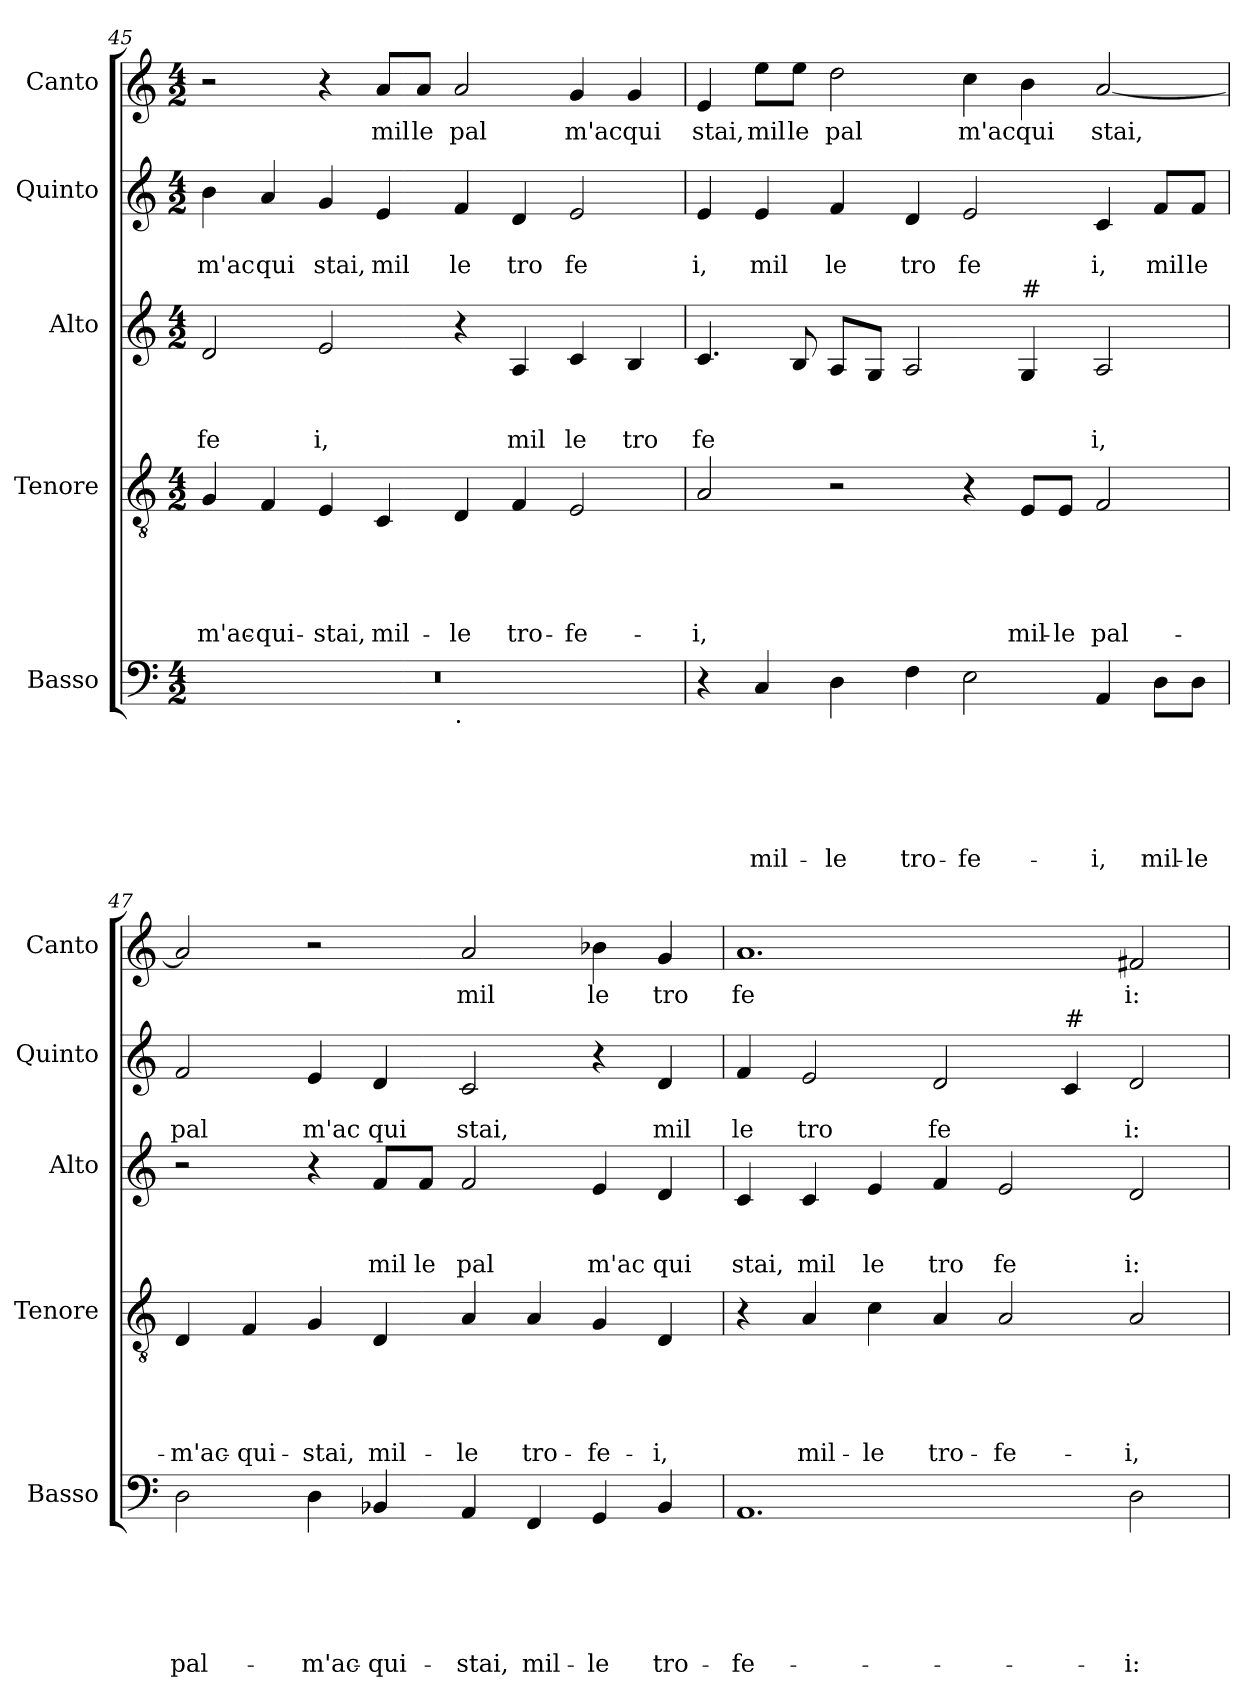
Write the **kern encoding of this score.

**kern	**text	**text	**text	**text	**text	**text	**kern	**text	**text	**text	**text	**text	**kern	**text	**text	**text	**kern	**text	**text	**kern	**text
*part5	*part5	*part5	*part5	*part5	*part5	*part5	*part4	*part4	*part4	*part4	*part4	*part4	*part3	*part3	*part3	*part3	*part2	*part2	*part2	*part1	*part1
*staff5	*staff5	*staff5	*staff5	*staff5	*staff5	*staff5	*staff4	*staff4	*staff4	*staff4	*staff4	*staff4	*staff3	*staff3	*staff3	*staff3	*staff2	*staff2	*staff2	*staff1	*staff1
*I"Basso	*	*	*	*	*	*	*I"Tenore	*	*	*	*	*	*I"Alto	*	*	*	*I"Quinto	*	*	*I"Canto	*
*I'Basso	*	*	*	*	*	*	*I'Tenore	*	*	*	*	*	*I'Alto	*	*	*	*I'Quinto	*	*	*I'Canto	*
*clefF4	*	*	*	*	*	*	*clefGv2	*	*	*	*	*	*clefG2	*	*	*	*clefG2	*	*	*clefG2	*
*k[]	*	*	*	*	*	*	*k[]	*	*	*	*	*	*k[]	*	*	*	*k[]	*	*	*k[]	*
*C:	*	*	*	*	*	*	*C:	*	*	*	*	*	*C:	*	*	*	*C:	*	*	*C:	*
*M4/2	*	*	*	*	*	*	*M4/2	*	*	*	*	*	*M4/2	*	*	*	*M4/2	*	*	*M4/2	*
=45	=45	=45	=45	=45	=45	=45	=45	=45	=45	=45	=45	=45	=45	=45	=45	=45	=45	=45	=45	=45	=45
!	!	!	!	!	!	!	!	!	!	!	!	!LO:LY:b	!	!	!	!LO:LY:b	!	!	!LO:LY:b	!	!
*^	*	*	*	*	*	*	*	*	*	*	*	*	*	*	*	*	*	*	*	*	*
0r	1ryy	.	.	.	.	.	.	4G/	.	.	.	.	-m'ac-	2d/	.	.	fe	4b\	.	m'ac	2r	.
!	!	!	!	!	!	!	!	!	!	!	!	!	!LO:LY:b	!	!	!	!	!	!	!LO:LY:b	!	!
.	.	.	.	.	.	.	.	4F/	.	.	.	.	-qui-	.	.	.	.	4a/	.	qui	.	.
!	!	!	!	!	!	!	!	!	!	!	!	!	!LO:LY:b	!	!	!	!LO:LY:b	!	!	!LO:LY:b	!	!
.	.	.	.	.	.	.	.	4E/	.	.	.	.	-stai,	2e/	.	.	i,	4g/	.	stai,	4r	.
!	!	!	!	!	!	!	!	!	!	!	!	!	!LO:LY:b	!	!	!	!	!	!	!LO:LY:b	!	!LO:LY:b
.	.	.	.	.	.	.	.	4C/	.	.	.	.	mil-	.	.	.	.	4e/	.	mil	8a/L	mil
!	!	!	!	!	!	!	!	!	!	!	!	!	!	!	!	!	!	!	!	!	!	!LO:LY:b
.	.	.	.	.	.	.	.	.	.	.	.	.	.	.	.	.	.	.	.	.	8a/J	le
!	!LO:TX:b:t=.	!	!	!	!	!	!	!	!	!	!	!	!	!	!	!	!	!	!	!	!	!
!	!	!	!	!	!	!	!	!	!	!	!	!	!LO:LY:b	!	!	!	!	!	!	!LO:LY:b	!	!LO:LY:b
.	1ryy	.	.	.	.	.	.	4D/	.	.	.	.	-le	4r	.	.	.	4f/	.	le	2a/	pal
!	!	!	!	!	!	!	!	!	!	!	!	!	!LO:LY:b	!	!	!	!LO:LY:b	!	!	!LO:LY:b	!	!
.	.	.	.	.	.	.	.	4F/	.	.	.	.	tro-	4A/	.	.	mil	4d/	.	tro	.	.
!	!	!	!	!	!	!	!	!	!	!	!	!	!LO:LY:b	!	!	!	!LO:LY:b	!	!	!LO:LY:b	!	!LO:LY:b
.	.	.	.	.	.	.	.	2E/	.	.	.	.	-fe-	4c/	.	.	le	2e/	.	fe	4g/	m'ac
!	!	!	!	!	!	!	!	!	!	!	!	!	!	!	!	!	!LO:LY:b	!	!	!	!	!LO:LY:b
.	.	.	.	.	.	.	.	.	.	.	.	.	.	4B/	.	.	tro	.	.	.	4g/	qui
!!LO:LB:g=z
=46	=46	=46	=46	=46	=46	=46	=46	=46	=46	=46	=46	=46	=46	=46	=46	=46	=46	=46	=46	=46	=46	=46
!	!	!	!	!	!	!	!	!	!	!	!	!	!LO:LY:b	!	!	!	!LO:LY:b	!	!	!LO:LY:b	!	!LO:LY:b
*v	*v	*	*	*	*	*	*	*	*	*	*	*	*	*	*	*	*	*	*	*	*	*
4r	.	.	.	.	.	.	2A/	.	.	.	.	-i,	4.c/	.	.	fe	4e/	.	i,	4e/	stai,
!	!	!	!	!	!	!LO:LY:b	!	!	!	!	!	!	!	!	!	!	!	!	!LO:LY:b	!	!LO:LY:b
4C/	.	.	.	.	.	mil-	.	.	.	.	.	.	.	.	.	.	4e/	.	mil	8ee\L	mil
!	!	!	!	!	!	!	!	!	!	!	!	!	!	!	!	!	!	!	!	!	!LO:LY:b
.	.	.	.	.	.	.	.	.	.	.	.	.	8B/	.	.	.	.	.	.	8ee\J	le
!	!	!	!	!	!	!LO:LY:b	!	!	!	!	!	!	!	!	!	!	!	!	!LO:LY:b	!	!LO:LY:b
4D\	.	.	.	.	.	-le	2r	.	.	.	.	.	8A/L	.	.	.	4f/	.	le	2dd\	pal
.	.	.	.	.	.	.	.	.	.	.	.	.	8G/J	.	.	.	.	.	.	.	.
!	!	!	!	!	!	!LO:LY:b	!	!	!	!	!	!	!	!	!	!	!	!	!LO:LY:b	!	!
4F\	.	.	.	.	.	tro-	.	.	.	.	.	.	2A/	.	.	.	4d/	.	tro	.	.
!	!	!	!	!	!	!LO:LY:b	!	!	!	!	!	!	!	!	!	!	!	!	!LO:LY:b	!	!LO:LY:b
2E\	.	.	.	.	.	-fe-	4r	.	.	.	.	.	.	.	.	.	2e/	.	fe	4cc\	m'ac
!	!	!	!	!	!	!	!	!	!	!	!	!	!LO:TX:a:t=#	!	!	!	!	!	!	!	!
!	!	!	!	!	!	!	!	!	!	!	!	!LO:LY:b	!	!	!	!	!	!	!	!	!LO:LY:b
.	.	.	.	.	.	.	8E/L	.	.	.	.	mil-	4G/	.	.	.	.	.	.	4b\	qui
!	!	!	!	!	!	!	!	!	!	!	!	!LO:LY:b	!	!	!	!	!	!	!	!	!
.	.	.	.	.	.	.	8E/J	.	.	.	.	-le	.	.	.	.	.	.	.	.	.
!	!	!	!	!	!	!LO:LY:b	!	!	!	!	!	!LO:LY:b	!	!	!	!LO:LY:b	!	!	!LO:LY:b	!	!LO:LY:b
4AA/	.	.	.	.	.	-i,	2F/	.	.	.	.	pal-	2A/	.	.	i,	4c/	.	i,	[<2a/	stai,
!	!	!	!	!	!	!LO:LY:b	!	!	!	!	!	!	!	!	!	!	!	!	!LO:LY:b	!	!
8D\L	.	.	.	.	.	mil-	.	.	.	.	.	.	.	.	.	.	8f/L	.	mil	.	.
!	!	!	!	!	!	!LO:LY:b	!	!	!	!	!	!	!	!	!	!	!	!	!LO:LY:b	!	!
8D\J	.	.	.	.	.	-le	.	.	.	.	.	.	.	.	.	.	8f/J	.	le	.	.
=47	=47	=47	=47	=47	=47	=47	=47	=47	=47	=47	=47	=47	=47	=47	=47	=47	=47	=47	=47	=47	=47
!	!	!	!	!	!	!LO:LY:b	!	!	!	!	!	!LO:LY:b	!	!	!	!	!	!	!LO:LY:b	!	!
2D\	.	.	.	.	.	pal-	4D/	.	.	.	.	-m'ac-	2r	.	.	.	2f/	.	pal	2a/]	.
!	!	!	!	!	!	!	!	!	!	!	!	!LO:LY:b	!	!	!	!	!	!	!	!	!
.	.	.	.	.	.	.	4F/	.	.	.	.	-qui-	.	.	.	.	.	.	.	.	.
!	!	!	!	!	!	!LO:LY:b	!	!	!	!	!	!LO:LY:b	!	!	!	!	!	!	!LO:LY:b	!	!
4D\	.	.	.	.	.	-m'ac-	4G/	.	.	.	.	-stai,	4r	.	.	.	4e/	.	m'ac	2r	.
!	!	!	!	!	!	!LO:LY:b	!	!	!	!	!	!LO:LY:b	!	!	!	!LO:LY:b	!	!	!LO:LY:b	!	!
4BB-X/	.	.	.	.	.	-qui-	4D/	.	.	.	.	mil-	8f/L	.	.	mil	4d/	.	qui	.	.
!	!	!	!	!	!	!	!	!	!	!	!	!	!	!	!	!LO:LY:b	!	!	!	!	!
.	.	.	.	.	.	.	.	.	.	.	.	.	8f/J	.	.	le	.	.	.	.	.
!	!	!	!	!	!	!LO:LY:b	!	!	!	!	!	!LO:LY:b	!	!	!	!LO:LY:b	!	!	!LO:LY:b	!	!LO:LY:b
4AA/	.	.	.	.	.	-stai,	4A/	.	.	.	.	-le	2f/	.	.	pal	2c/	.	stai,	2a/	mil
!	!	!	!	!	!	!LO:LY:b	!	!	!	!	!	!LO:LY:b	!	!	!	!	!	!	!	!	!
4FF/	.	.	.	.	.	mil-	4A/	.	.	.	.	tro-	.	.	.	.	.	.	.	.	.
!	!	!	!	!	!	!LO:LY:b	!	!	!	!	!	!LO:LY:b	!	!	!	!LO:LY:b	!	!	!	!	!LO:LY:b
4GG/	.	.	.	.	.	-le	4G/	.	.	.	.	-fe-	4e/	.	.	m'ac	4r	.	.	4b-X\	le
!	!	!	!	!	!	!LO:LY:b	!	!	!	!	!	!LO:LY:b	!	!	!	!LO:LY:b	!	!	!LO:LY:b	!	!LO:LY:b
4BB-/	.	.	.	.	.	tro-	4D/	.	.	.	.	-i,	4d/	.	.	qui	4d/	.	mil	4g/	tro
=48	=48	=48	=48	=48	=48	=48	=48	=48	=48	=48	=48	=48	=48	=48	=48	=48	=48	=48	=48	=48	=48
!	!	!	!	!	!	!LO:LY:b	!	!	!	!	!	!	!	!	!	!LO:LY:b	!	!	!LO:LY:b	!	!LO:LY:b
1.AA	.	.	.	.	.	-fe-	4r	.	.	.	.	.	4c/	.	.	stai,	4f/	.	le	1.a	fe
!	!	!	!	!	!	!	!	!	!	!	!	!LO:LY:b	!	!	!	!LO:LY:b	!	!	!LO:LY:b	!	!
.	.	.	.	.	.	.	4A/	.	.	.	.	mil-	4c/	.	.	mil	2e/	.	tro	.	.
!	!	!	!	!	!	!	!	!	!	!	!	!LO:LY:b	!	!	!	!LO:LY:b	!	!	!	!	!
.	.	.	.	.	.	.	4c\	.	.	.	.	-le	4e/	.	.	le	.	.	.	.	.
!	!	!	!	!	!	!	!	!	!	!	!	!LO:LY:b	!	!	!	!LO:LY:b	!	!	!LO:LY:b	!	!
.	.	.	.	.	.	.	4A/	.	.	.	.	tro-	4f/	.	.	tro	2d/	.	fe	.	.
!	!	!	!	!	!	!	!	!	!	!	!	!LO:LY:b	!	!	!	!LO:LY:b	!	!	!	!	!
.	.	.	.	.	.	.	2A/	.	.	.	.	-fe-	2e/	.	.	fe	.	.	.	.	.
!	!	!	!	!	!	!	!	!	!	!	!	!	!	!	!	!	!LO:TX:a:t=#	!	!	!	!
.	.	.	.	.	.	.	.	.	.	.	.	.	.	.	.	.	4c/	.	.	.	.
!	!	!	!	!	!	!LO:LY:b	!	!	!	!	!	!LO:LY:b	!	!	!	!LO:LY:b	!	!	!LO:LY:b	!	!LO:LY:b
2D\	.	.	.	.	.	-i:	2A/	.	.	.	.	-i,	2d/	.	.	i:	2d/	.	i:	2f#X/	i:
=	=	=	=	=	=	=	=	=	=	=	=	=	=	=	=	=	=	=	=	=	=
*-	*-	*-	*-	*-	*-	*-	*-	*-	*-	*-	*-	*-	*-	*-	*-	*-	*-	*-	*-	*-	*-
